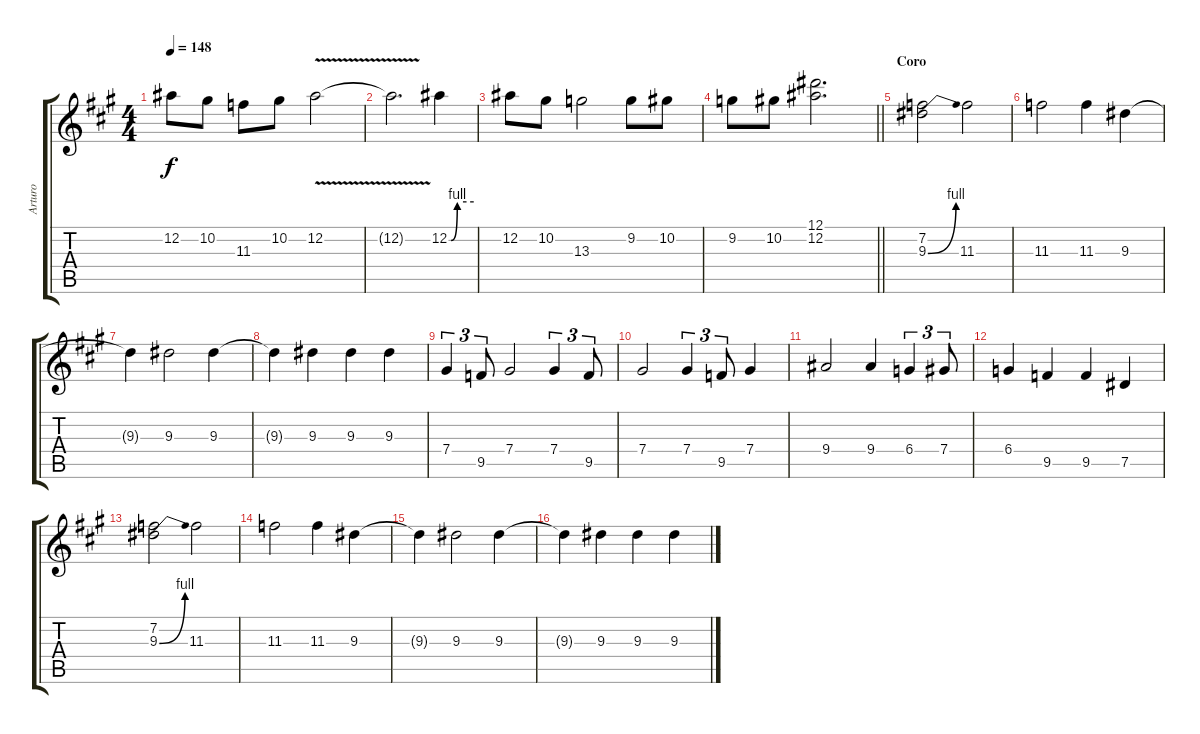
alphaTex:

\track ("Arturo" "Arturo") {instrument overdrivenguitar}
\staff {score tabs}
\tuning (Eb4 Bb3 Gb3 Db3 Ab2 Eb2) {hide}
\ts (4 4)
\tempo 148
\clef g2
\ks a
12.2.8{dy f} 10.2.8 11.3.8 10.2.8 12.2{v}.2 |
12.2{t}.2{d} 12.2{be (custom 0 0 5 0 20 4 60 4)}.4 |
12.2.8 10.2.8 13.3.2 9.2.8 10.2.8 |
\barLineRight lightlight
9.2.8 10.2.8 (12.1 12.2).2{d} |
\section ("" "Coro")
(7.2 9.3{be (bend 0 0 60 4)}).2 11.3.2 |
11.3.2 11.3.4 9.3.4 |
9.3{t}.4 9.3.2 9.3.4 |
9.3{t}.4 9.3.4 9.3.4 9.3.4 |
7.4.4{tu (3 2)} 9.5.8{tu (3 2)} 7.4.2 7.4.4{tu (3 2)} 9.5.8{tu (3 2)} |
7.4.2 7.4.4{tu (3 2)} 9.5.8{tu (3 2)} 7.4.4 |
9.4.2 9.4.4 6.4.4{tu (3 2)} 7.4.8{tu (3 2)} |
6.4.4 9.5.4 9.5.4 7.5.4 |
(7.2 9.3{be (bend 0 0 60 4)}).2 11.3.2 |
11.3.2 11.3.4 9.3.4 |
9.3{t}.4 9.3.2 9.3.4 |
9.3{t}.4 9.3.4 9.3.4 9.3.4
